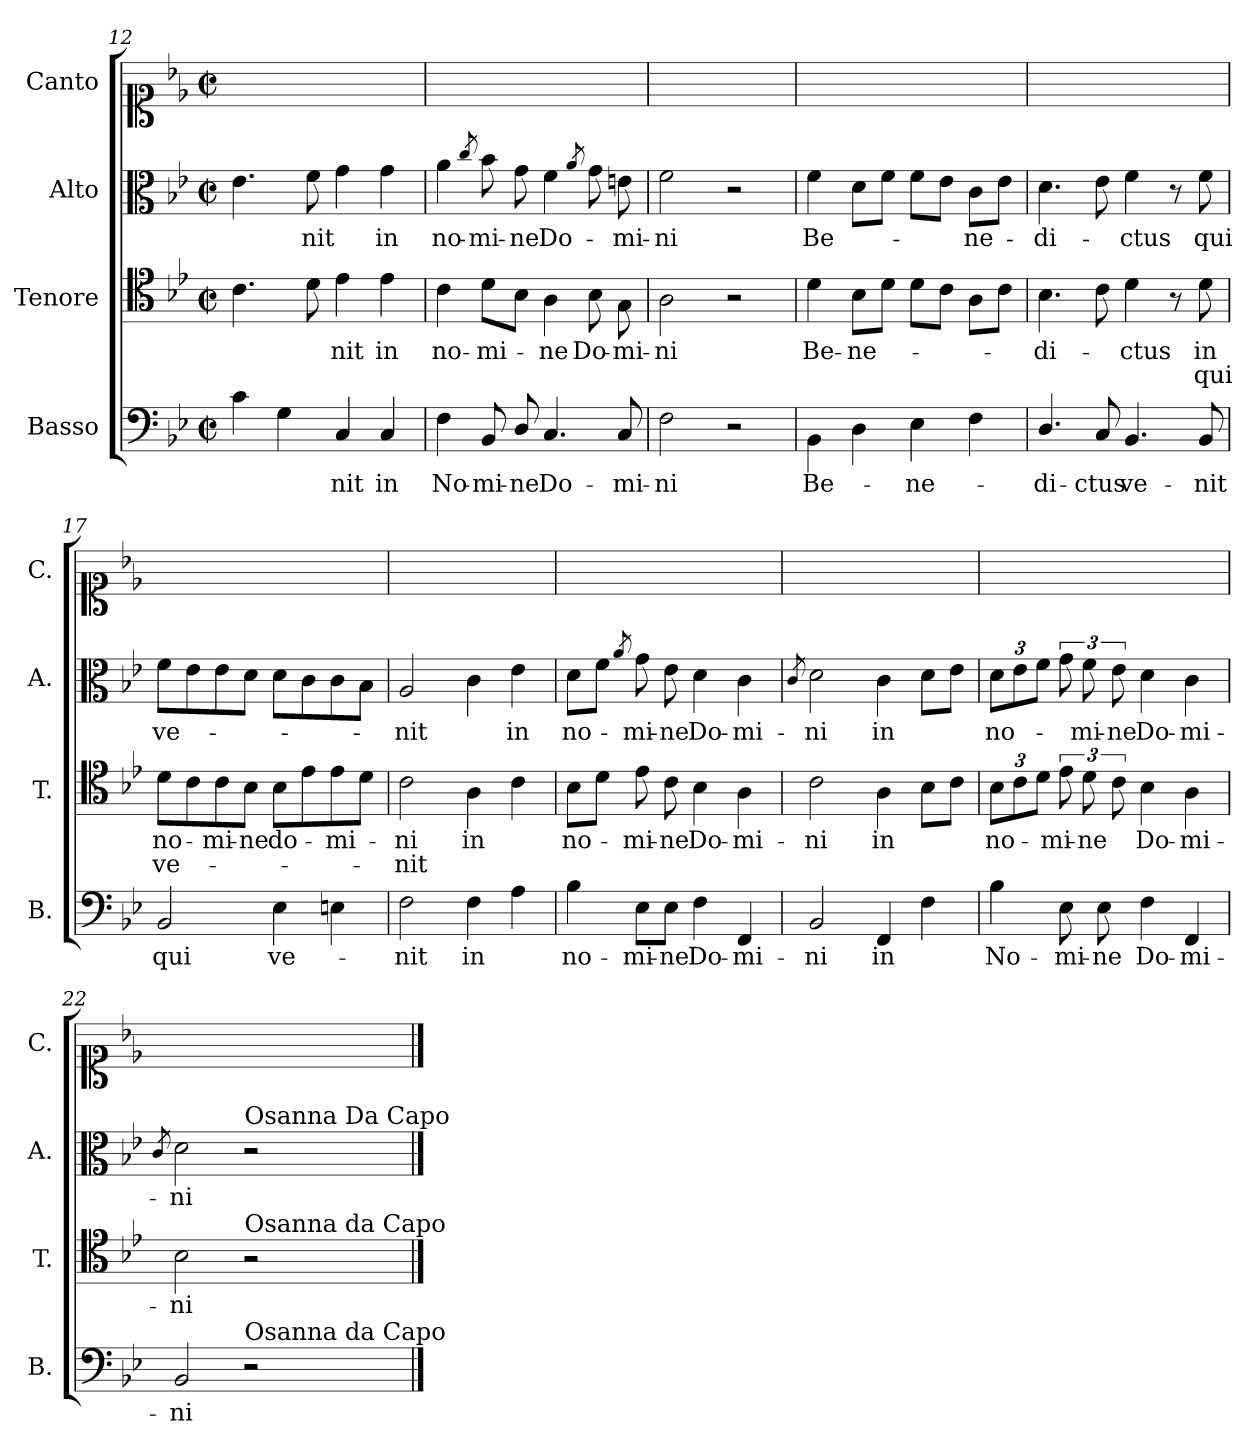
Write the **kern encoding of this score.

**kern	**text	**kern	**text	**text	**kern	**text	**kern
*part4	*part4	*part3	*part3	*part3	*part2	*part2	*part1
*staff4	*staff4	*staff3	*staff3	*staff3	*staff2	*staff2	*staff1
*I"Basso	*	*I"Tenore	*	*	*I"Alto	*	*I"Canto
*I'B.	*	*I'T.	*	*	*I'A.	*	*I'C.
*clefF4	*	*clefC4	*	*	*clefC3	*	*clefC1
*k[b-e-]	*	*k[b-e-]	*	*	*k[b-e-]	*	*k[b-e-]
*B-:	*	*B-:	*	*	*B-:	*	*B-:
*M2/2	*	*M2/2	*	*	*M2/2	*	*M2/2
*met(c|)	*	*met(c|)	*	*	*met(c|)	*	*met(c|)
=12	=12	=12	=12	=12	=12	=12	=12
4c\	.	4.c\	.	.	4.e-\	.	1ryy
4G\	.	.	.	.	.	.	.
.	.	8d\	.	.	8f\	-nit	.
4C/	-nit	4e-\	-nit	.	4g\	.	.
4C/	in	4e-\	in	.	4g\	in	.
=13	=13	=13	=13	=13	=13	=13	=13
4F\	No-	4c\	no-	.	4a\	no-	1ryy
.	.	.	.	.	8qcc/	.	.
8BB-/	-mi-	8d\L	-mi-	.	8b-\	-mi-	.
8D/	-ne	8B-\J	.	.	8g\	-ne	.
4.C/	Do-	4A\	-ne	.	4f\	Do-	.
.	.	.	.	.	8qa/	.	.
.	.	8B-\	Do-	.	8g\	.	.
8C/	-mi-	8G\	-mi-	.	8en\	-mi-	.
=14	=14	=14	=14	=14	=14	=14	=14
2F\	-ni	2A\	-ni	.	2f\	-ni	1ryy
2r	.	2r	.	.	2r	.	.
=15	=15	=15	=15	=15	=15	=15	=15
4BB-\	Be-	4d\	Be-	.	4f\	Be-	1ryy
4D\	.	8B-\L	ne-	.	8d\L	.	.
.	.	8d\J	.	.	8f\J	.	.
4E-\	-ne-	8d\L	.	.	8f\L	.	.
.	.	8c\J	.	.	8e-\J	.	.
4F\	.	8A\L	.	.	8c\L	-ne-	.
.	.	8c\J	.	.	8e-\J	.	.
=16	=16	=16	=16	=16	=16	=16	=16
4.D/	-di-	4.B-\	-di-	.	4.d\	-di-	1ryy
8C/	-ctus	8c\	.	.	8e-\	.	.
4.BB-/	ve-	4d\	-ctus	.	4f\	-ctus	.
.	.	8r	.	.	8r	.	.
8BB-/	-nit	8d\	in	qui	8f\	qui	.
=17	=17	=17	=17	=17	=17	=17	=17
2BB-/	qui	8d\L	no-	ve-	8f\L	ve-	1ryy
.	.	8c\	.	.	8e-\	.	.
.	.	8c\	-mi-	.	8e-\	.	.
.	.	8B-\J	-ne	.	8d\J	.	.
4E-\	ve-	8B-\L	do-	.	8d\L	.	.
.	.	8e-\	.	.	8c\	.	.
4En\	.	8e-\	-mi-	.	8c\	.	.
.	.	8d\J	.	.	8B-\J	.	.
=18	=18	=18	=18	=18	=18	=18	=18
2F\	-nit	2c\	-ni	-nit	2A/	-nit	1ryy
4F\	in	4A\	in	.	4c\	.	.
4A\	.	4c\	.	.	4e-\	in	.
=19	=19	=19	=19	=19	=19	=19	=19
4B-\	no-	8B-\L	no-	.	8d\L	no-	1ryy
.	.	8d\J	.	.	8f\J	.	.
.	.	.	.	.	8qa/	.	.
8E-\L	-mi-	8e-\	-mi-	.	8g\	-mi-	.
8E-\J	-ne	8c\	-ne	.	8e-\	-ne	.
4F\	Do-	4B-\	Do-	.	4d\	Do-	.
4FF/	-mi-	4A\	-mi-	.	4c\	-mi-	.
=20	=20	=20	=20	=20	=20	=20	=20
.	.	.	.	.	8qc/	.	.
2BB-/	-ni	2c\	-ni	.	2d\	-ni	1ryy
4FF/	in	4A\	in	.	4c\	in	.
4F\	.	8B-\L	.	.	8d\L	.	.
.	.	8c\J	.	.	8e-\J	.	.
=21	=21	=21	=21	=21	=21	=21	=21
4B-\	No-	12B-\L	no-	.	12d\L	no-	1ryy
.	.	12c\	.	.	12e-\	.	.
.	.	12d\J	.	.	12f\J	.	.
8E-\	-mi-	12e-\	-mi-	.	12g\	.	.
.	.	12d\	-ne	.	12f\	-mi-	.
8E-\	-ne	.	.	.	.	.	.
.	.	12c\	.	.	12e-\	-ne	.
4F\	Do-	4B-\	Do-	.	4d\	Do-	.
4FF/	-mi-	4A\	-mi-	.	4c\	-mi-	.
=22	=22	=22	=22	=22	=22	=22	=22
.	.	.	.	.	8qc/	.	.
2BB-/	-ni	2B-\	-ni	.	2d\	-ni	1ryy
!	!	!	!	!	!LO:TX:a:t=Osanna Da Capo	!	!
!	!	!LO:TX:a:t=Osanna da Capo	!	!	!	!	!
!LO:TX:a:t=Osanna da Capo	!	!	!	!	!	!	!
2r	.	2r	.	.	2r	.	.
==	==	==	==	==	==	==	==
*-	*-	*-	*-	*-	*-	*-	*-
